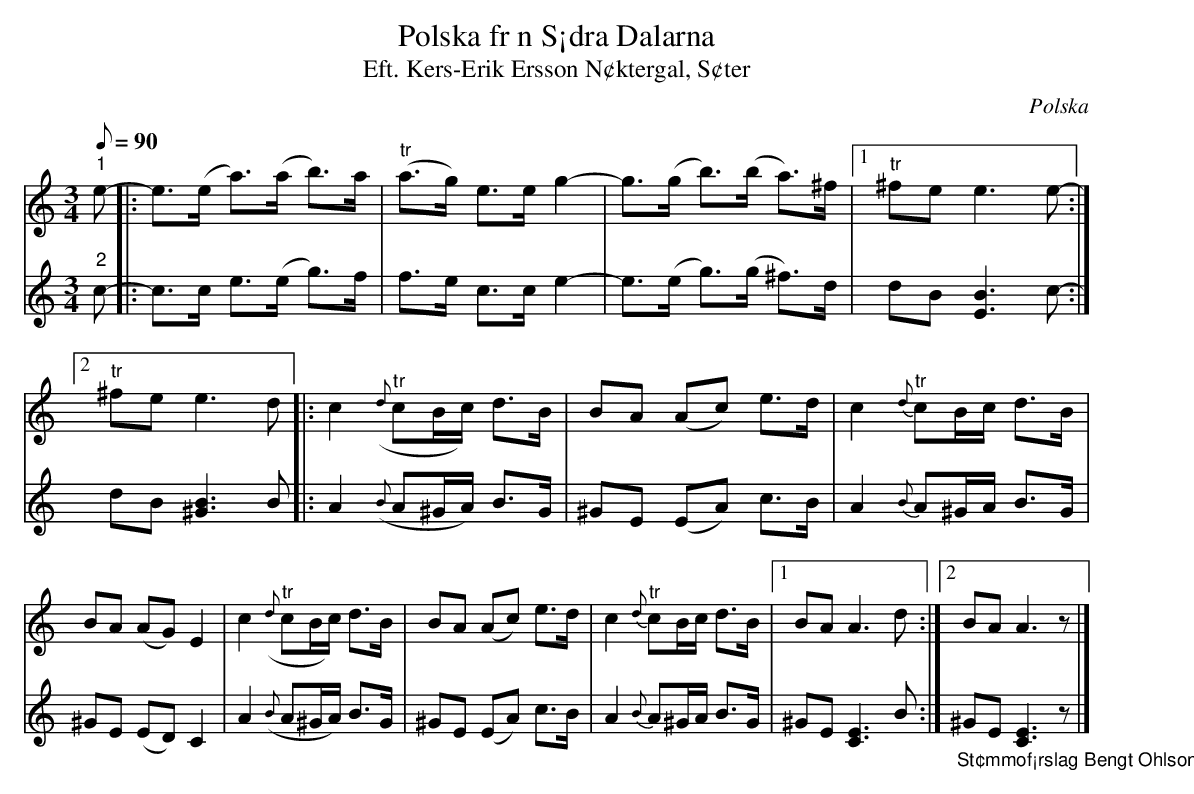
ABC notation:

X:1
T:Polska fr n S¡dra Dalarna
T:Eft. Kers-Erik Ersson N¢ktergal, S¢ter
L:1/8
M:3/4
O:Polska
Q:90
K:none
V:1
"^1" e- [|: e>(e a>)(a b>)a |"^tr" (a>g) e>e g2- | g>(g b>)(b a>)^f |1"^tr" ^fe e3 e- :|]2
"^tr" ^fe e3 d [|: c2({d}"^tr" cB/c/) d>B | BA (Ac) e>d | c2{d}"^tr" cB/c/ d>B | BA (AG) E2 |
c2({d}"^tr" cB/c/) d>B | BA (Ac) e>d | c2{d}"^tr" cB/c/ d>B |1 BA A3 d :|]2 BA A3 z |]
V:2
"^2" c-  [|:  c>c e>(e g>)f  |  f>e c>c e2-  |  e>(e g>)(g ^f>)d  |1  dB [EB]3 c-  :|]2  dB [^GB]3 B  [|:
A2({B} A^G/A/) B>G  |  ^GE (EA) c>B  |  A2{B} A^G/A/ B>G  |  ^GE (ED) C2  |  A2({B} A^G/A/) B>G  |
^GE (EA) c>B  |  A2{B} A^G/A/ B>G  |1  ^GE [CE]3 B  :|]2 "_St¢mmof¡rslag Bengt Ohlson, Hedemora" ^GE [CE]3 z  |]
